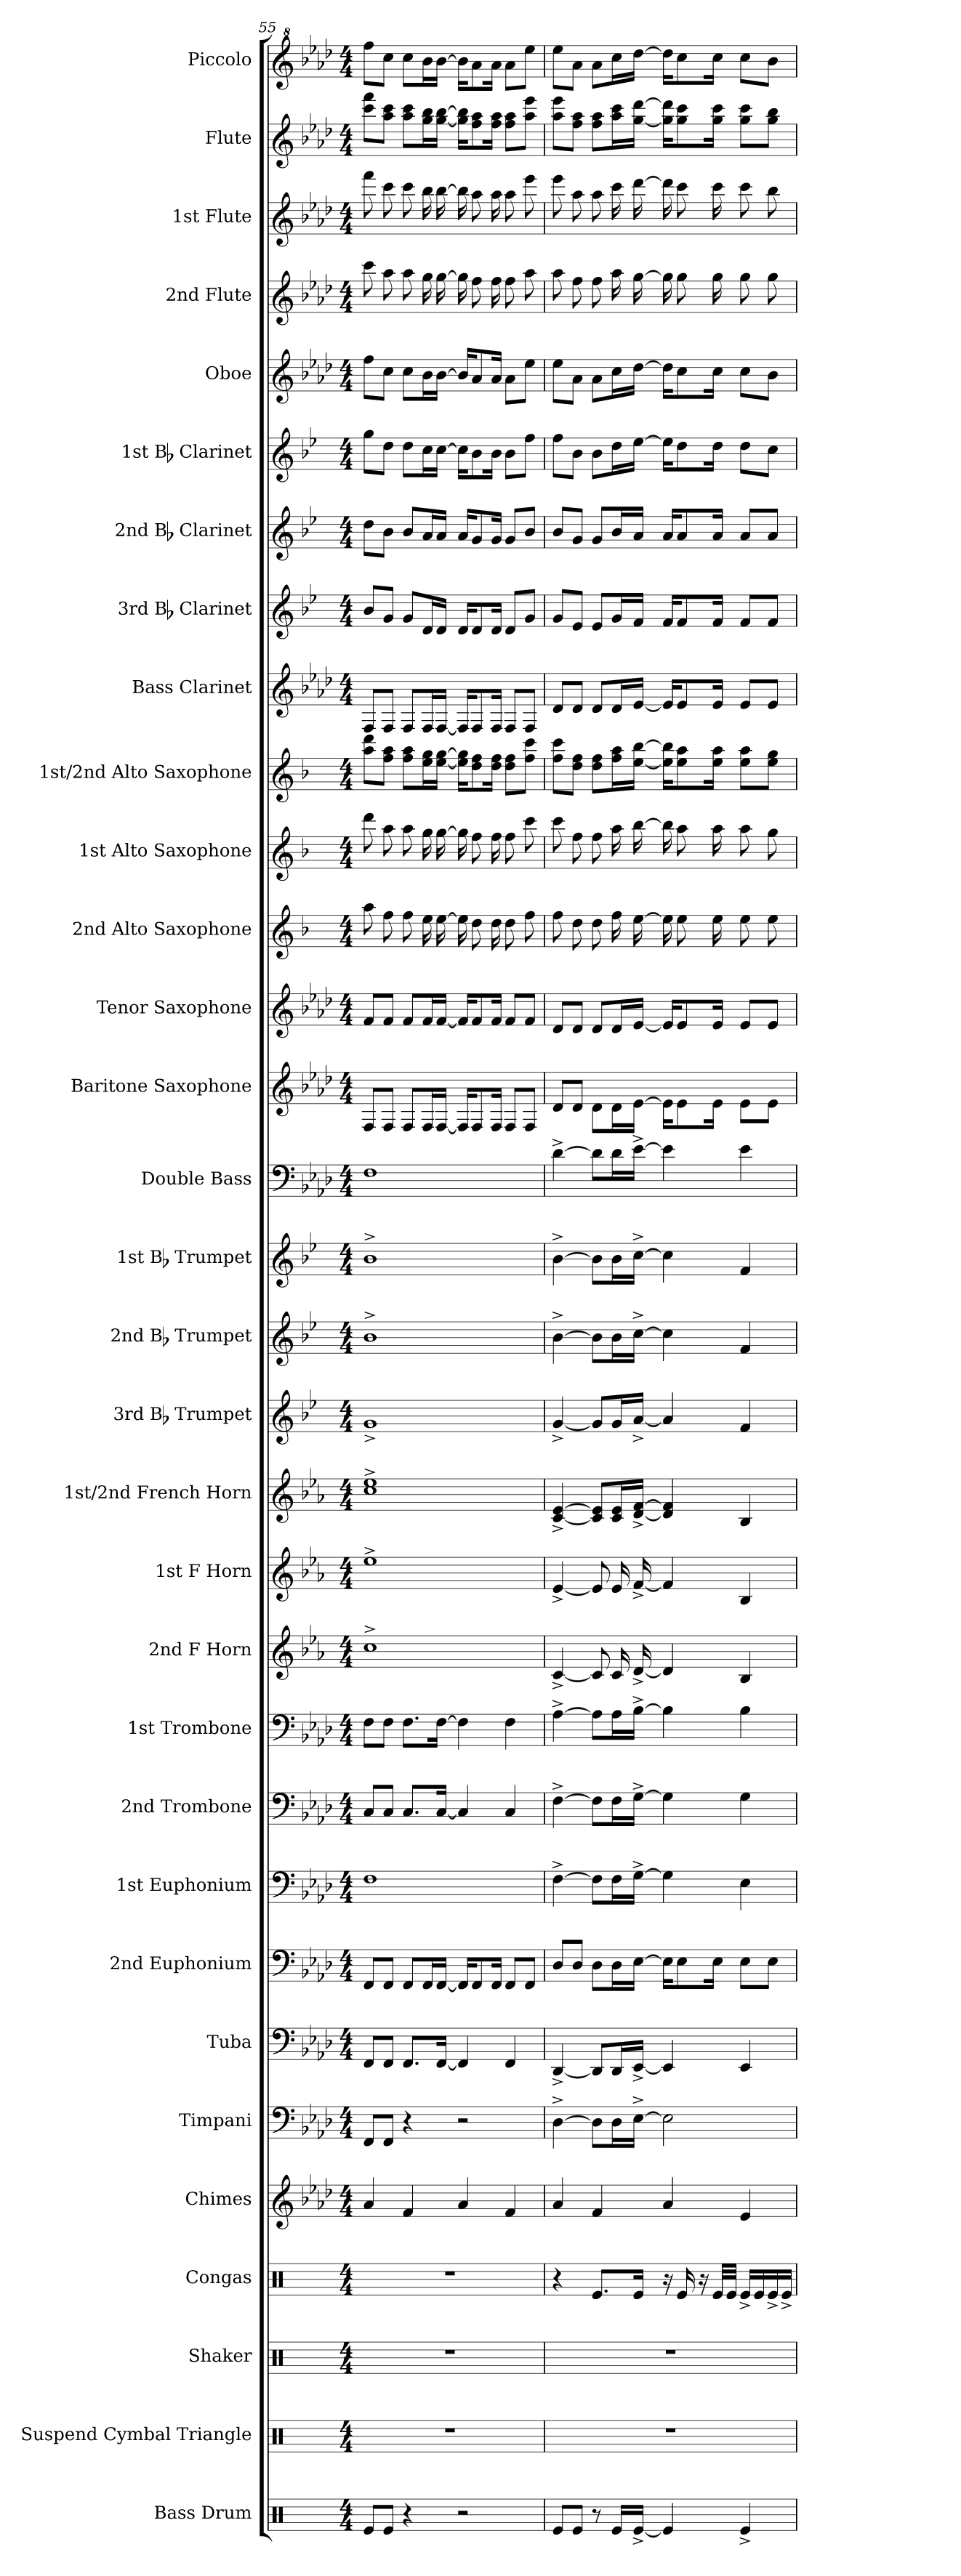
**kern	**kern	**kern	**kern	**kern	**kern	**kern	**kern	**kern	**kern	**kern	**kern	**kern	**kern	**kern	**kern	**kern	**kern	**kern	**kern	**kern	**kern	**kern	**kern	**kern	**kern	**kern	**kern	**kern	**kern	**kern	**kern
*part32	*part31	*part30	*part29	*part28	*part27	*part26	*part25	*part24	*part23	*part22	*part21	*part20	*part19	*part18	*part17	*part16	*part15	*part14	*part13	*part12	*part11	*part10	*part9	*part8	*part7	*part6	*part5	*part4	*part3	*part2	*part1
*staff32	*staff31	*staff30	*staff29	*staff28	*staff27	*staff26	*staff25	*staff24	*staff23	*staff22	*staff21	*staff20	*staff19	*staff18	*staff17	*staff16	*staff15	*staff14	*staff13	*staff12	*staff11	*staff10	*staff9	*staff8	*staff7	*staff6	*staff5	*staff4	*staff3	*staff2	*staff1
*I"Bass Drum	*I"Suspend Cymbal Triangle	*I"Shaker	*I"Congas	*I"Chimes	*I"Timpani	*I"Tuba	*I"2nd Euphonium	*I"1st Euphonium	*I"2nd Trombone	*I"1st Trombone	*I"2nd F Horn	*I"1st F Horn	*I"1st/2nd French Horn	*I"3rd Bb Trumpet	*I"2nd Bb Trumpet	*I"1st Bb Trumpet	*I"Double Bass	*I"Baritone Saxophone	*I"Tenor Saxophone	*I"2nd Alto Saxophone	*I"1st Alto Saxophone	*I"1st/2nd Alto Saxophone	*I"Bass Clarinet	*I"3rd Bb Clarinet	*I"2nd Bb Clarinet	*I"1st Bb Clarinet	*I"Oboe	*I"2nd Flute	*I"1st Flute	*I"Flute	*I"Piccolo
*I'B. Dr.	*I'Sus.C Tri.	*I'Sh.	*I'Co.	*I'Chm.	*I'Timp.	*I'Tba.	*I'Euph. 2	*I'Euph. 1	*I'Tbn. 2	*I'Tbn. 1	*I'F Hn. 2	*I'F Hn. 1	*I'F Hn. 1/2	*I'Tpt. 3	*I'Tpt. 2	*I'Tpt. 1	*I'D. Bass	*I'Bar. Sax	*I'T. Sax.	*I'A. Sax. 2	*I'A. Sax. 1	*I'A. Sax. 1/2	*I'B. Cl.	*I'Cl. 3	*I'Cl. 2	*I'Cl. 1	*I'Ob.	*I'Fl. 2	*I'Fl. 1	*I'Fl.	*I'Picc.
*clefX	*clefX	*clefX	*clefX	*clefG2	*clefF4	*clefF4	*clefF4	*clefF4	*clefF4	*clefF4	*clefG2	*clefG2	*clefG2	*clefG2	*clefG2	*clefG2	*clefF4	*clefG2	*clefG2	*clefG2	*clefG2	*clefG2	*clefG2	*clefG2	*clefG2	*clefG2	*clefG2	*clefG2	*clefG2	*clefG2	*clefG^2
*	*	*	*	*	*	*	*	*	*	*	*ITrd4c7	*ITrd4c7	*ITrd4c7	*ITrd1c2	*ITrd1c2	*ITrd1c2	*ITrd7c12	*ITrd12c21	*ITrd8c14	*ITrd5c9	*ITrd5c9	*ITrd5c9	*ITrd8c14	*ITrd1c2	*ITrd1c2	*ITrd1c2	*	*	*	*	*ITrd-7c-12
*k[]	*k[]	*k[]	*k[]	*k[b-e-a-d-]	*k[b-e-a-d-]	*k[b-e-a-d-]	*k[b-e-a-d-]	*k[b-e-a-d-]	*k[b-e-a-d-]	*k[b-e-a-d-]	*k[b-e-a-d-]	*k[b-e-a-d-]	*k[b-e-a-d-]	*k[b-e-a-d-]	*k[b-e-a-d-]	*k[b-e-a-d-]	*k[b-e-a-d-]	*k[b-e-a-d-]	*k[b-e-a-d-]	*k[b-e-a-d-]	*k[b-e-a-d-]	*k[b-e-a-d-]	*k[b-e-a-d-]	*k[b-e-a-d-]	*k[b-e-a-d-]	*k[b-e-a-d-]	*k[b-e-a-d-]	*k[b-e-a-d-]	*k[b-e-a-d-]	*k[b-e-a-d-]	*k[b-e-a-d-]
*M4/4	*M4/4	*M4/4	*M4/4	*M4/4	*M4/4	*M4/4	*M4/4	*M4/4	*M4/4	*M4/4	*M4/4	*M4/4	*M4/4	*M4/4	*M4/4	*M4/4	*M4/4	*M4/4	*M4/4	*M4/4	*M4/4	*M4/4	*M4/4	*M4/4	*M4/4	*M4/4	*M4/4	*M4/4	*M4/4	*M4/4	*M4/4
=55	=55	=55	=55	=55	=55	=55	=55	=55	=55	=55	=55	=55	=55	=55	=55	=55	=55	=55	=55	=55	=55	=55	=55	=55	=55	=55	=55	=55	=55	=55	=55
8Re/L	1r	1r	1r	4a-/	8FF/L	8FF/L	8FF/L	1F	8C/L	8F\L	1f^	1a-^	1f^ 1a-^	1f^	1a-^	1a-^	1FF	8FF/L	8F/L	8cc\	8ff\	8cc\ 8ff\L	8FF/L	8a-/L	8cc\L	8ff\L	8ff\L	8ccc\	8fff\	8ccc\ 8fff\L	8ffff\L
8Re/J	.	.	.	.	8FF/J	8FF/J	8FF/J	.	8C/J	8F\J	.	.	.	.	.	.	.	8FF/J	8F/J	8a-\	8cc\	8a-\ 8cc\J	8FF/J	8f/J	8a-\J	8cc\J	8cc\J	8aa-\	8ccc\	8aa-\ 8ccc\J	8cccc\J
4r	.	.	.	4f/	4r	8.FF/L	8FF/L	.	8.C/L	8.F\L	.	.	.	.	.	.	.	8FF/L	8F/L	8a-\	8cc\	8a-\ 8cc\L	8FF/L	8f/L	8a-/L	8cc\L	8cc\L	8aa-\	8ccc\	8aa-\ 8ccc\L	8cccc\L
.	.	.	.	.	.	.	16FF/L	.	.	.	.	.	.	.	.	.	.	16FF/L	16F/L	16g\	16b-\	16g\ 16b-\L	16FF/L	16c/L	16g/L	16b-\L	16b-\L	16gg\	16bb-\	16gg\ 16bb-\L	16bbb-\L
.	.	.	.	.	.	[16FF/Jk	[16FF/JJ	.	[16C/Jk	[16F\Jk	.	.	.	.	.	.	.	[16FF/JJ	[16F/JJ	[16g\	[16b-\	[16g\ [16b-\JJ	[16FF/JJ	16c/JJ	16g/JJ	[16b-\JJ	[16b-\JJ	[16gg\	[16bb-\	[16gg\ [16bb-\JJ	[16bbb-\JJ
2r	.	.	.	4a-/	2r	4FF/]	16FF/KL]	.	4C/]	4F\]	.	.	.	.	.	.	.	16FF/KL]	16F/KL]	16g\]	16b-\]	16g\] 16b-\]KL	16FF/KL]	16c/KL	16g/KL	16b-\KL]	16b-/KL]	16gg\]	16bb-\]	16gg\] 16bb-\]KL	16bbb-\KL]
.	.	.	.	.	.	.	8FF/	.	.	.	.	.	.	.	.	.	.	8FF/	8F/	8f\	8a-\	8f\ 8a-\	8FF/	8c/	8f/	8a-\	8a-/	8ff\	8aa-\	8ff\ 8aa-\	8aaa-\
.	.	.	.	.	.	.	16FF/Jk	.	.	.	.	.	.	.	.	.	.	16FF/Jk	16F/Jk	16f\	16a-\	16f\ 16a-\Jk	16FF/Jk	16c/Jk	16f/Jk	16a-\Jk	16a-/Jk	16ff\	16aa-\	16ff\ 16aa-\Jk	16aaa-\Jk
.	.	.	.	4f/	.	4FF/	8FF/L	.	4C/	4F\	.	.	.	.	.	.	.	8FF/L	8F/L	8f\	8a-\	8f\ 8a-\L	8FF/L	8c/L	8f/L	8a-\L	8a-\L	8ff\	8aa-\	8ff\ 8aa-\L	8aaa-\L
.	.	.	.	.	.	.	8FF/J	.	.	.	.	.	.	.	.	.	.	8FF/J	8F/J	8a-\	8ee-\	8a-\ 8ee-\J	8FF/J	8f/J	8a-/J	8ee-\J	8ee-\J	8aa-\	8eee-\	8aa-\ 8eee-\J	8eeee-\J
!!LO:PB:g=z
=56	=56	=56	=56	=56	=56	=56	=56	=56	=56	=56	=56	=56	=56	=56	=56	=56	=56	=56	=56	=56	=56	=56	=56	=56	=56	=56	=56	=56	=56	=56	=56
8Re/L	1r	1r	4r	4a-/	[4D-^\	[4DD-^/	8D-/L	[4F^\	[4F^\	[4A-^\	[4F^/	[4A-^/	[4F/^ [4A-/^	[4f^/	[4a-^\	[4a-^\	[4D-^\	8D-/L	8D-/L	8a-\	8ee-\	8a-\ 8ee-\L	8D-/L	8f/L	8a-/L	8ee-\L	8ee-\L	8aa-\	8eee-\	8aa-\ 8eee-\L	8eeee-\L
8Re/J	.	.	.	.	.	.	8D-/J	.	.	.	.	.	.	.	.	.	.	8D-/J	8D-/J	8f\	8a-\	8f\ 8a-\J	8D-/J	8d-/J	8f/J	8a-\J	8a-\J	8ff\	8aa-\	8ff\ 8aa-\J	8aaa-\J
8r	.	.	8.Re/L	4f/	8D-\L]	8DD-/L]	8D-\L	8F\L]	8F\L]	8A-\L]	8F/]	8A-/]	8F/] 8A-/]L	8f/L]	8a-\L]	8a-\L]	8D-\L]	8D-\L	8D-/L	8f\	8a-\	8f\ 8a-\L	8D-/L	8d-/L	8f/L	8a-\L	8a-\L	8ff\	8aa-\	8ff\ 8aa-\L	8aaa-\L
16Re/LL	.	.	.	.	16D-\L	16DD-/L	16D-\L	16F\L	16F\L	16A-\L	16F/	16A-/	16F/ 16A-/L	16f/L	16a-\L	16a-\L	16D-\L	16D-\L	16D-/L	16a-\	16cc\	16a-\ 16cc\L	16D-/L	16f/L	16a-/L	16cc\L	16cc\L	16aa-\	16ccc\	16aa-\ 16ccc\L	16cccc\L
[16Re^/JJ	.	.	16Re/Jk	.	[16E-^\JJ	[16EE-^/JJ	[16E-\JJ	[16G^\JJ	[16G^\JJ	[16B-^\JJ	[16G^/	[16B-^/	[16G/^ [16B-/^JJ	[16g^/JJ	[16b-^\JJ	[16b-^\JJ	[16E-^\JJ	[16E-\JJ	[16E-/JJ	[16g\	[16dd-\	[16g\ [16dd-\JJ	[16E-/JJ	16e-/JJ	16g/JJ	[16dd-\JJ	[16dd-\JJ	[16gg\	[16ddd-\	[16gg\ [16ddd-\JJ	[16dddd-\JJ
4Re/]	.	.	16r	4a-/	2E-\]	4EE-/]	16E-\KL]	4G\]	4G\]	4B-\]	4G/]	4B-/]	4G/] 4B-/]	4g/]	4b-\]	4b-\]	4E-\]	16E-\KL]	16E-/KL]	16g\]	16dd-\]	16g\] 16dd-\]KL	16E-/KL]	16e-/KL	16g/KL	16dd-\KL]	16dd-\KL]	16gg\]	16ddd-\]	16gg\] 16ddd-\]KL	16dddd-\KL]
.	.	.	16Re/	.	.	.	8E-\	.	.	.	.	.	.	.	.	.	.	8E-\	8E-/	8g\	8cc\	8g\ 8cc\	8E-/	8e-/	8g/	8cc\	8cc\	8gg\	8ccc\	8gg\ 8ccc\	8cccc\
.	.	.	16r	.	.	.	.	.	.	.	.	.	.	.	.	.	.	.	.	.	.	.	.	.	.	.	.	.	.	.	.
.	.	.	32Re/LLL	.	.	.	16E-\Jk	.	.	.	.	.	.	.	.	.	.	16E-\Jk	16E-/Jk	16g\	16cc\	16g\ 16cc\Jk	16E-/Jk	16e-/Jk	16g/Jk	16cc\Jk	16cc\Jk	16gg\	16ccc\	16gg\ 16ccc\Jk	16cccc\Jk
.	.	.	32Re/JJJ	.	.	.	.	.	.	.	.	.	.	.	.	.	.	.	.	.	.	.	.	.	.	.	.	.	.	.	.
4Re^/	.	.	16Re^/LL	4e-/	.	4EE-/	8E-\L	4E-\	4G\	4B-\	4E-/	4E-/	4E-/	4e-/	4e-/	4e-/	4E-\	8E-\L	8E-/L	8g\	8cc\	8g\ 8cc\L	8E-/L	8e-/L	8g/L	8cc\L	8cc\L	8gg\	8ccc\	8gg\ 8ccc\L	8cccc\L
.	.	.	16Re/	.	.	.	.	.	.	.	.	.	.	.	.	.	.	.	.	.	.	.	.	.	.	.	.	.	.	.	.
.	.	.	16Re^/	.	.	.	8E-\J	.	.	.	.	.	.	.	.	.	.	8E-\J	8E-/J	8g\	8b-\	8g\ 8b-\J	8E-/J	8e-/J	8g/J	8b-\J	8b-\J	8gg\	8bb-\	8gg\ 8bb-\J	8bbb-\J
.	.	.	16Re^/JJ	.	.	.	.	.	.	.	.	.	.	.	.	.	.	.	.	.	.	.	.	.	.	.	.	.	.	.	.
=	=	=	=	=	=	=	=	=	=	=	=	=	=	=	=	=	=	=	=	=	=	=	=	=	=	=	=	=	=	=	=
*-	*-	*-	*-	*-	*-	*-	*-	*-	*-	*-	*-	*-	*-	*-	*-	*-	*-	*-	*-	*-	*-	*-	*-	*-	*-	*-	*-	*-	*-	*-	*-
